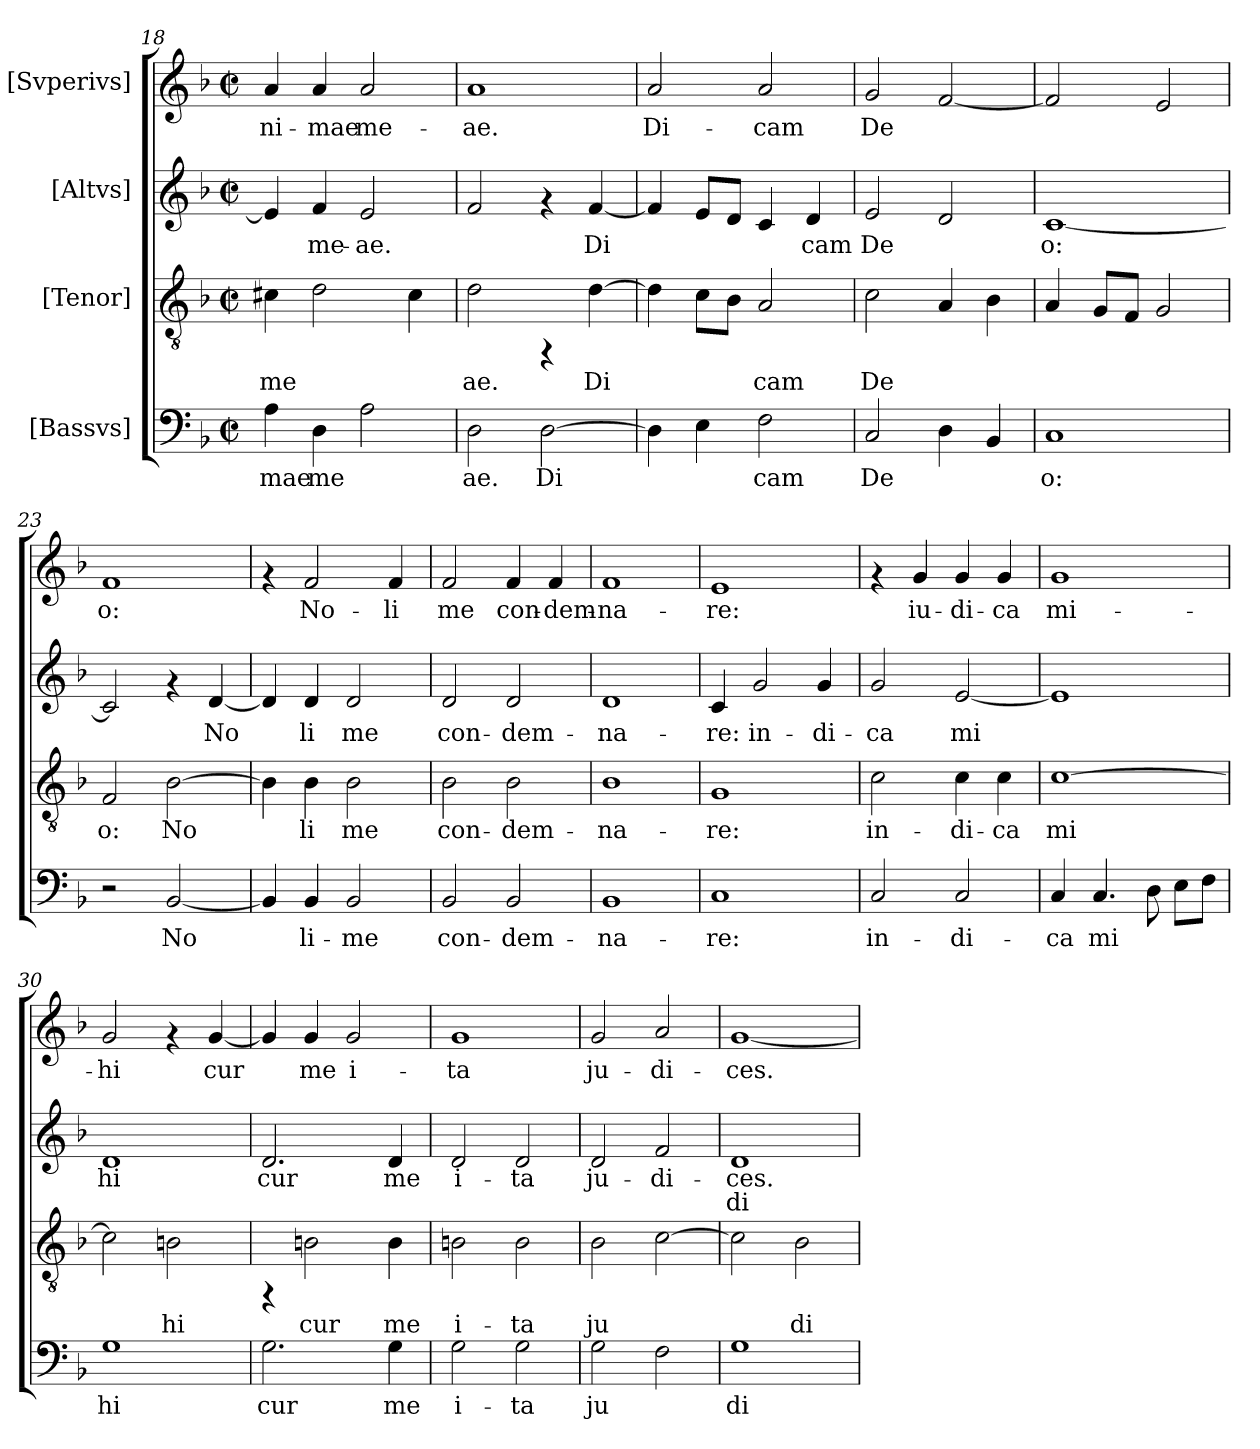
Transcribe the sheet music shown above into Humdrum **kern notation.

**kern	**text	**kern	**text	**kern	**text	**text	**kern	**text
*part4	*part4	*part3	*part3	*part2	*part2	*part2	*part1	*part1
*staff4	*staff4	*staff3	*staff3	*staff2	*staff2	*staff2	*staff1	*staff1
*I"[Bassvs]	*	*I"[Tenor]	*	*I"[Altvs]	*	*	*I"[Svperivs]	*
*clefF4	*	*clefGv2	*	*clefG2	*	*	*clefG2	*
*k[b-]	*	*k[b-]	*	*k[b-]	*	*	*k[b-]	*
*F:	*	*F:	*	*F:	*	*	*F:	*
*M2/2	*	*M2/2	*	*M2/2	*	*	*M2/2	*
*met(c|)	*	*met(c|)	*	*met(c|)	*	*	*met(c|)	*
=18	=18	=18	=18	=18	=18	=18	=18	=18
!	!LO:LY:b:cj	!	!LO:LY:b:cj	!	!LO:LY:b:cj	!	!	!LO:LY:b:cj
4A\	-mae	4c#\	me-	4e/]	.	.	4a/	-ni-
!	!LO:LY:b:cj	!	!LO:LY:b:cj	!	!LO:LY:b:cj	!	!	!LO:LY:b:cj
4D\	me-	2d\	--	4f/	me-	.	4a/	-mae
!	!LO:LY:b:cj	!	!	!	!LO:LY:b:cj	!	!	!LO:LY:b:cj
2A\	--	.	.	2e/	-ae.	.	2a/	me-
!	!	!	!LO:LY:b:cj	!	!	!	!	!
.	.	4c#\	--	.	.	.	.	.
=19	=19	=19	=19	=19	=19	=19	=19	=19
!	!LO:LY:b:cj	!	!LO:LY:b:cj	!	!LO:LY:b:cj	!	!	!LO:LY:b:cj
2D\	-ae.	2d\	-ae.	2f/	.	.	1a	-ae.
!	!LO:LY:b:cj	!	!	!	!	!	!	!
[>2D\	Di-	4rFF	.	4rf	.	.	.	.
!	!	!	!LO:LY:b:cj	!	!LO:LY:b:cj	!	!	!
.	.	[>4d\	Di-	[<4f/	Di-	.	.	.
=20	=20	=20	=20	=20	=20	=20	=20	=20
!	!LO:LY:b:cj	!	!LO:LY:b:cj	!	!LO:LY:b:cj	!	!	!LO:LY:b:cj
4D\]	--	4d\]	--	4f/]	--	.	2a/	Di-
!	!LO:LY:b:cj	!	!LO:LY:b:cj	!	!LO:LY:b:cj	!	!	!
4E\	--	8c\L	--	8e/L	--	.	.	.
!	!	!	!LO:LY:b:cj	!	!LO:LY:b:cj	!	!	!
.	.	8B-\J	--	8d/J	--	.	.	.
!	!LO:LY:b:cj	!	!LO:LY:b:cj	!	!LO:LY:b:cj	!	!	!LO:LY:b:cj
2F\	-cam	2A/	-cam	4c/	--	.	2a/	-cam
!	!	!	!	!	!LO:LY:b:cj	!	!	!
.	.	.	.	4d/	-cam	.	.	.
!!LO:PB:g=z
=21	=21	=21	=21	=21	=21	=21	=21	=21
!	!LO:LY:b:cj	!	!LO:LY:b:cj	!	!LO:LY:b:cj	!	!	!LO:LY:b:cj
2C/	De-	2c\	De-	2e/	De-	.	2g/	De-
!	!LO:LY:b:cj	!	!LO:LY:b:cj	!	!LO:LY:b:cj	!	!	!LO:LY:b:cj
4D\	--	4A/	--	2d/	--	.	[<2f/	--
!	!LO:LY:b:cj	!	!LO:LY:b:cj	!	!	!	!	!
4BB-/	--	4B-\	--	.	.	.	.	.
=22	=22	=22	=22	=22	=22	=22	=22	=22
!	!LO:LY:b:cj	!	!LO:LY:b:cj	!	!LO:LY:b:cj	!	!	!LO:LY:b:cj
1C	-o:	4A/	--	[<1c	-o:	.	2f/]	--
!	!	!	!LO:LY:b:cj	!	!	!	!	!
.	.	8G/L	--	.	.	.	.	.
!	!	!	!LO:LY:b:cj	!	!	!	!	!
.	.	8F/J	--	.	.	.	.	.
!	!	!	!LO:LY:b:cj	!	!	!	!	!LO:LY:b:cj
.	.	2G/	--	.	.	.	2e/	--
=23	=23	=23	=23	=23	=23	=23	=23	=23
!	!	!	!LO:LY:b:cj	!	!LO:LY:b:cj	!	!	!LO:LY:b:cj
2r	.	2F/	-o:	2c/]	.	.	1f	-o:
!	!LO:LY:b:cj	!	!LO:LY:b:cj	!	!	!	!	!
[<2BB-/	No-	[>2B-\	No-	4rf	.	.	.	.
!	!	!	!	!	!LO:LY:b:cj	!	!	!
.	.	.	.	[<4d/	No-	.	.	.
=24	=24	=24	=24	=24	=24	=24	=24	=24
!	!LO:LY:b:cj	!	!LO:LY:b:cj	!	!LO:LY:b:cj	!	!	!
4BB-/]	--	4B-\]	--	4d/]	--	.	4rf	.
!	!LO:LY:b:cj	!	!LO:LY:b:cj	!	!LO:LY:b:cj	!	!	!LO:LY:b:cj
4BB-/	-li-	4B-\	-li	4d/	-li	.	2f/	No-
!	!LO:LY:b:cj	!	!LO:LY:b:cj	!	!LO:LY:b:cj	!	!	!
2BB-/	-me	2B-\	me	2d/	me	.	.	.
!	!	!	!	!	!	!	!	!LO:LY:b:cj
.	.	.	.	.	.	.	4f/	-li
=25	=25	=25	=25	=25	=25	=25	=25	=25
!	!LO:LY:b:cj	!	!LO:LY:b:cj	!	!LO:LY:b:cj	!	!	!LO:LY:b:cj
2BB-/	con-	2B-\	con-	2d/	con-	.	2f/	me
!	!LO:LY:b:cj	!	!LO:LY:b:cj	!	!LO:LY:b:cj	!	!	!LO:LY:b:cj
2BB-/	-dem-	2B-\	-dem-	2d/	-dem-	.	4f/	con-
!	!	!	!	!	!	!	!	!LO:LY:b:cj
.	.	.	.	.	.	.	4f/	-dem-
=26	=26	=26	=26	=26	=26	=26	=26	=26
!	!LO:LY:b:cj	!	!LO:LY:b:cj	!	!LO:LY:b:cj	!	!	!LO:LY:b:cj
1BB-	-na-	1B-	-na-	1d	-na-	.	1f	-na-
=27	=27	=27	=27	=27	=27	=27	=27	=27
!	!LO:LY:b:cj	!	!LO:LY:b:cj	!	!LO:LY:b:cj	!	!	!LO:LY:b:cj
1C	-re:	1G	-re:	4c/	-re:	.	1e	-re:
!	!	!	!	!	!LO:LY:b:cj	!	!	!
.	.	.	.	2g/	in-	.	.	.
!	!	!	!	!	!LO:LY:b:cj	!	!	!
.	.	.	.	4g/	-di-	.	.	.
!!LO:LB:g=z
=28	=28	=28	=28	=28	=28	=28	=28	=28
!	!LO:LY:b:cj	!	!LO:LY:b:cj	!	!LO:LY:b:cj	!	!	!
2C/	in-	2c\	in-	2g/	-ca	.	4rf	.
!	!	!	!	!	!	!	!	!LO:LY:b:cj
.	.	.	.	.	.	.	4g/	iu-
!	!LO:LY:b:cj	!	!LO:LY:b:cj	!	!LO:LY:b:cj	!	!	!LO:LY:b:cj
2C/	-di-	4c\	-di-	[<2e/	mi-	.	4g/	-di-
!	!	!	!LO:LY:b:cj	!	!	!	!	!LO:LY:b:cj
.	.	4c\	-ca	.	.	.	4g/	-ca
=29	=29	=29	=29	=29	=29	=29	=29	=29
!	!LO:LY:b:cj	!	!LO:LY:b:cj	!	!LO:LY:b:cj	!	!	!LO:LY:b:cj
4C/	-ca	[>1c	mi-	1e]	--	.	1g	mi-
!	!LO:LY:b:cj	!	!	!	!	!	!	!
4.C/	mi-	.	.	.	.	.	.	.
!	!LO:LY:b:cj	!	!	!	!	!	!	!
8D\	--	.	.	.	.	.	.	.
!	!LO:LY:b:cj	!	!	!	!	!	!	!
8E\L	--	.	.	.	.	.	.	.
!	!LO:LY:b:cj	!	!	!	!	!	!	!
8F\J	--	.	.	.	.	.	.	.
=30	=30	=30	=30	=30	=30	=30	=30	=30
!	!LO:LY:b:cj	!	!LO:LY:b:cj	!	!LO:LY:b:cj	!	!	!LO:LY:b:cj
1G	-hi	2c\]	--	1d	-hi	.	2g/	-hi
!	!	!	!LO:LY:b:cj	!	!	!	!	!
.	.	2Bn\	-hi	.	.	.	4rf	.
!	!	!	!	!	!	!	!	!LO:LY:b:cj
.	.	.	.	.	.	.	[<4g/	cur
=31	=31	=31	=31	=31	=31	=31	=31	=31
!	!LO:LY:b:cj	!	!	!	!LO:LY:b:cj	!	!	!LO:LY:b:cj
2.G\	cur	4rFF	.	2.d/	cur	.	4g/]	.
!	!	!	!LO:LY:b:cj	!	!	!	!	!LO:LY:b:cj
.	.	2B\	cur	.	.	.	4g/	me
!	!	!	!	!	!	!	!	!LO:LY:b:cj
.	.	.	.	.	.	.	2g/	i-
!	!LO:LY:b:cj	!	!LO:LY:b:cj	!	!LO:LY:b:cj	!	!	!
4G\	me	4B\	me	4d/	me	.	.	.
=32	=32	=32	=32	=32	=32	=32	=32	=32
!	!LO:LY:b:cj	!	!LO:LY:b:cj	!	!LO:LY:b:cj	!	!	!LO:LY:b:cj
2G\	i-	2B\	i-	2d/	i-	.	1g	-ta
!	!LO:LY:b:cj	!	!LO:LY:b:cj	!	!LO:LY:b:cj	!	!	!
2G\	-ta	2B\	-ta	2d/	-ta	.	.	.
=33	=33	=33	=33	=33	=33	=33	=33	=33
!	!LO:LY:b:cj	!	!LO:LY:b:cj	!	!LO:LY:b:cj	!LO:LY:b:cj	!	!LO:LY:b:cj
2G\	ju-	2B-\	ju-	2d/	ju-	-	2g/	ju-
!	!LO:LY:b:cj	!	!LO:LY:b:cj	!	!LO:LY:b:cj	!LO:LY:b:cj	!	!LO:LY:b:cj
2F\	--	[>2c\	--	2f/	di-	-	2a/	-di-
=34	=34	=34	=34	=34	=34	=34	=34	=34
!	!LO:LY:b:cj	!	!LO:LY:b:cj	!	!LO:LY:b:cj	!LO:LY:b:cj	!	!LO:LY:b:cj
1G	-di-	2c\]	--	1d	ces.	di-	[<1g	-ces.
!	!	!	!LO:LY:b:cj	!	!	!	!	!
.	.	2B-\	-di-	.	.	.	.	.
=	=	=	=	=	=	=	=	=
*-	*-	*-	*-	*-	*-	*-	*-	*-
